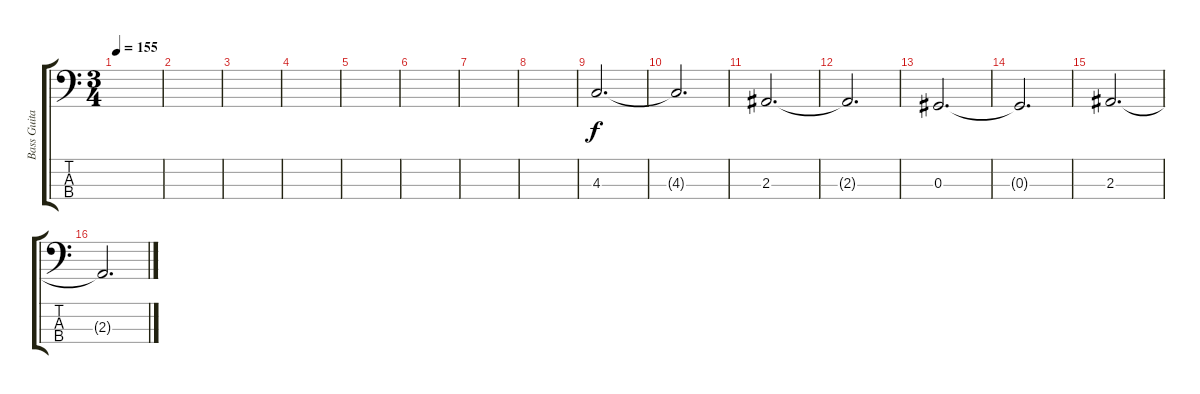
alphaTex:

\track ("Bass Guitar" "Bass Guita") {instrument electricbassfinger}
\staff {score tabs}
\tuning (Gb2 Db2 Ab1 Eb1) {hide}
\ts (3 4)
\tempo 155
\clef f4
\ks c
|
|
|
|
|
|
|
|
4.3.2{d} |
4.3{t}.2{d} |
2.3.2{d} |
2.3{t}.2{d} |
0.3.2{d} |
0.3{t}.2{d} |
2.3.2{d} |
2.3{t}.2{d}
